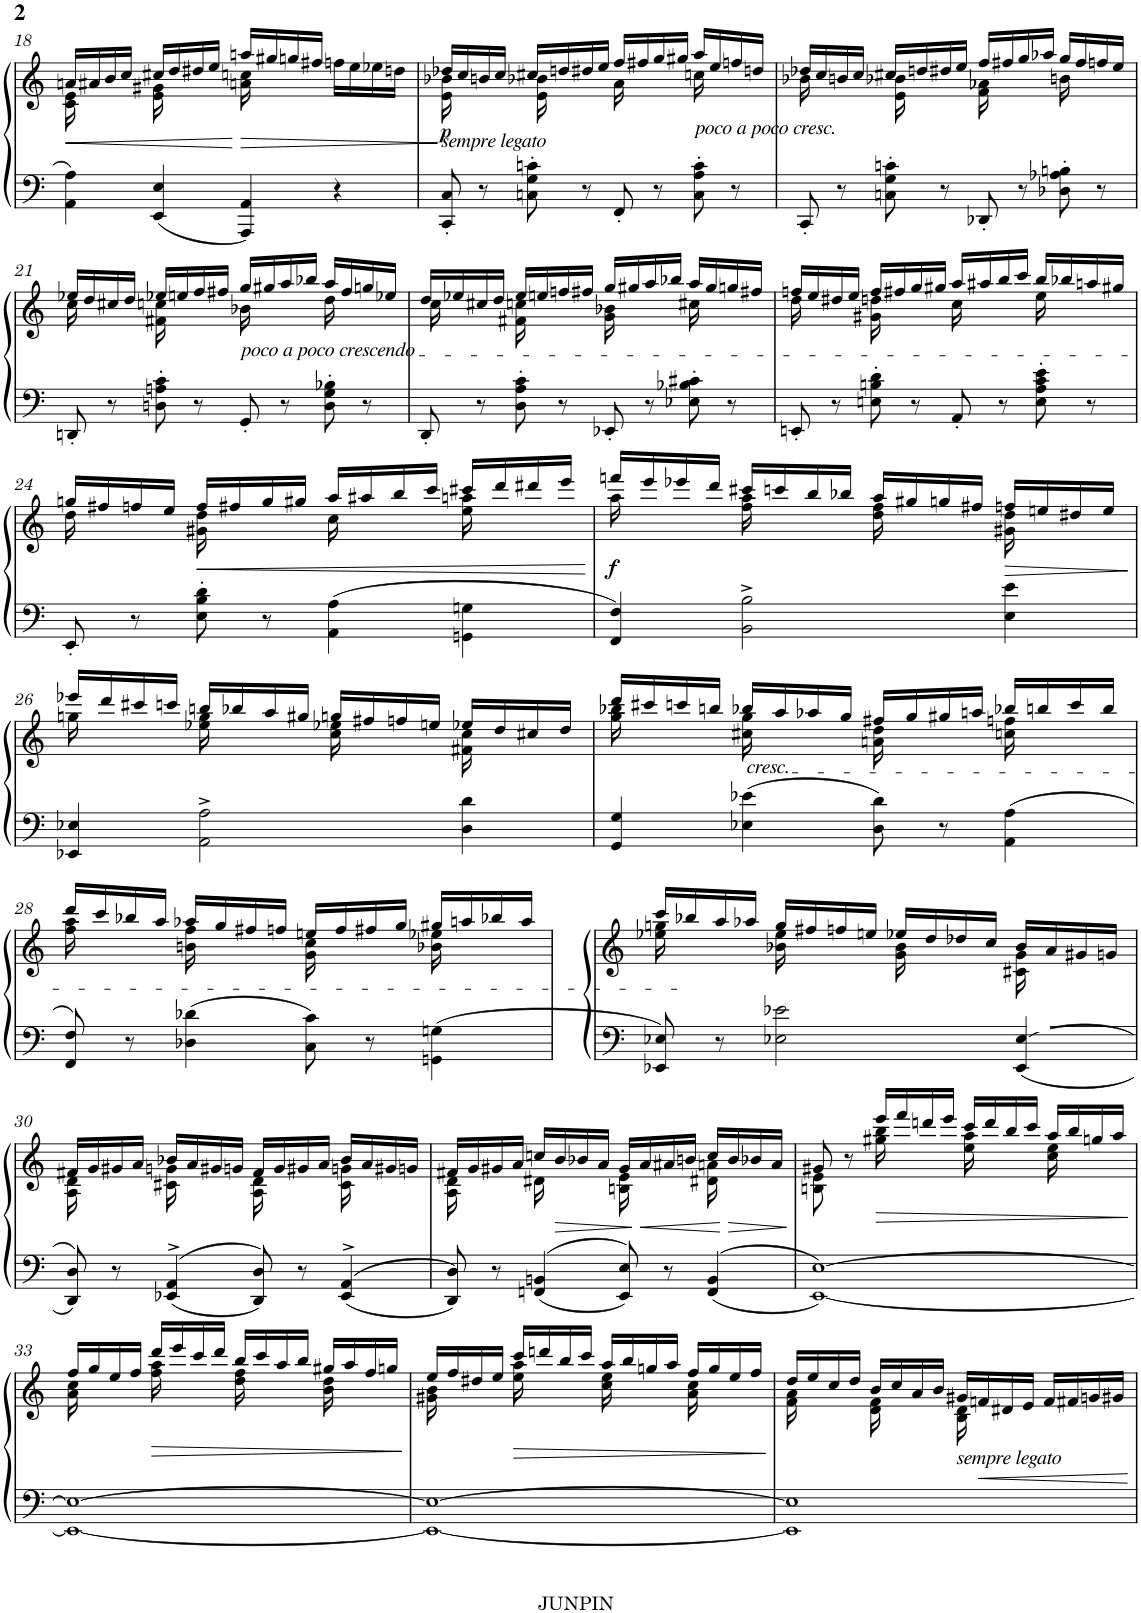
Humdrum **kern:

**kern	**kern	**dynam
*part1	*part1	*part1
*staff2	*staff1	*staff1/2
*I"Piano	*	*
*I'Pno.	*	*
!!LO:PB:g=z
*clefF4	*clefG2	*
*k[]	*k[]	*
*M4/4	*M4/4	*
*met(c)	*met(c)	*
=18	=18	=18
!	!	!LO:HP:b
*	*^	*
4AA\ 4A\	16an/LL	16c\ 16e\	<
.	16a#X/	8.ryy	.
.	16b/	.	.
.	16cc/JJ	.	.
4EE/ 4E/	16cc#X/LL	16e\ 16g#X\	.
.	16dd/	8.ryy	.
.	16dd#X/	.	.
.	16ee/JJ	.	.
!	!	!	!LO:HP:n=1:b
4AAA/ 4AA/	16aan^/LL	16an\ 16ccn\	[ >
.	16gg#X/	4..ryy	.
.	16ggn/	.	.
.	16ff#X/JJ	.	.
4r	16ffn\LL	.	.
.	16ee\	.	.
.	16ee-X\	.	.
.	16ddn\JJ	.	.
*	*v	*v	*
.	.	]
=19	=19	=19
*	*^	*
!	!LO:TX:b:i:t=sempre legato	!	!
!	!	!	!LO:DY:b
8CC/' 8C/'	16dd-X/LL	16e\ 16b-X\	p
.	16cc/	8.ryy	.
8r	16bn/	.	.
.	16cc/JJ	.	.
8Cn\' 8G\' 8cn\'	16cc#X/LL	16e\ 16b-X\	.
.	16ddn/	8.ryy	.
8r	16dd#X/	.	.
.	16ee/JJ	.	.
8FF'/	16ff/LL	16a\	.
.	16ff#X/	8.ryy	.
8r	16gg/	.	.
.	16gg#X/JJ	.	.
!	!LO:TX:b:i:t=poco a poco cresc.	!	!
8C\' 8A\' 8c\'	16aa/LL	16ccn\	.
.	16ee/	8.ryy	.
8r	16ffn/	.	.
.	16ddn/JJ	.	.
=20	=20	=20	=20
8CC'/	16dd-X/LL	16b-X\	.
.	16cc/	8.ryy	.
8r	16bn/	.	.
.	16cc/JJ	.	.
8Cn\' 8G\' 8cn\'	16cc#X/LL	16e\ 16b-X\	.
.	16ddn/	8.ryy	.
8r	16dd#X/	.	.
.	16ee/JJ	.	.
8DD-X'/	16ff/LL	16f\ 16a-X\	.
.	16ff#X/	8.ryy	.
8r	16gg/	.	.
.	16aa-X/JJ	.	.
8D-X\' 8A-X\' 8Bn\'	16gg/LL	16bn\	.
.	16ff#/	8.ryy	.
8r	16ffn/	.	.
.	16ee/JJ	.	.
!!LO:LB:g=z	!!
=21	=21	=21	=21
8DDn'/	16ee-X/LL	16cc\	.
.	16dd/	8.ryy	.
8r	16cc#X/	.	.
.	16dd/JJ	.	.
8Dn\' 8An\' 8c\'	16ee-X/LL	16f#X\ 16ccn\	.
.	16een/	8.ryy	.
8r	16ff/	.	.
.	16ff#X/JJ	.	.
!	!LO:TX:b:i:t=poco a poco crescendo	!	!
8GG'/	16gg/LL	16b-X\	.
.	16gg#X/	8.ryy	.
8r	16aa/	.	.
.	16bb-X/JJ	.	.
8D\' 8G\' 8B-X\'	16aa/LL	16dd\	.
.	16ff#/	8.ryy	.
8r	16ggn/	.	.
.	16ee-X/JJ	.	.
=22	=22	=22	=22
8DD'/	16dd/LL	16cc\	.
.	16ee-X/	8.ryy	.
8r	16cc#X/	.	.
.	16dd/JJ	.	.
8D\' 8A\' 8c\'	16ee-/LL	16f#X\ 16ccn\	.
.	16een/	8.ryy	.
8r	16ffn/	.	.
.	16ff#X/JJ	.	.
8EE-X'/	16gg/LL	16g\ 16b-X\	.
.	16gg#X/	8.ryy	.
8r	16aa/	.	.
.	16bb-X/JJ	.	.
8E-X\' 8B-X\' 8c#X\'	16aa/LL	16cc#X\	.
.	16gg#/	8.ryy	.
8r	16ggn/	.	.
.	16ff#X/JJ	.	.
=23	=23	=23	=23
8EEn'/	16ffn/LL	16dd\	.
.	16ee/	8.ryy	.
8r	16dd#X/	.	.
.	16ee/JJ	.	.
8En\' 8Bn\' 8d\'	16ff/LL	16g#X\ 16ddn\	.
.	16ff#X/	8.ryy	.
8r	16gg/	.	.
.	16gg#X/JJ	.	.
8AA'/	16aa/LL	16cc\	.
.	16aa#X/	8.ryy	.
8r	16bb/	.	.
.	16ccc/JJ	.	.
8E\' 8A\' 8c\' 8e\'	16bb/LL	16ee\	.
.	16bb-X/	8.ryy	.
8r	16aan/	.	.
.	16gg#X/JJ	.	.
!!LO:LB:g=z	!!
=24	=24	=24	=24
8EE'/	16ggn/LL	16dd\	.
.	16ff#X/	8.ryy	.
8r	16ffn/	.	.
.	16ee/JJ	.	.
!	!	!	!LO:HP:b
8E\' 8B\' 8d\'	16ff/LL	16g#X\ 16dd\	<
.	16ff#X/	8.ryy	.
8r	16gg/	.	.
.	16gg#X/JJ	.	.
4AA\ 4A\	16aa/LL	16cc\	.
.	16aa#X/	8.ryy	.
.	16bb/	.	.
.	16ccc/JJ	.	.
4GGn\ 4Gn\	16ccc#X/LL	16ee\ 16aan\	.
.	16ddd/	8.ryy	.
.	16ddd#X/	.	.
.	16eee/JJ	.	.
*	*v	*v	*
.	.	[
=25	=25	=25
*	*^	*
!	!	!	!LO:DY:b
4FF/ 4F/	16fffn/LL	16aa\	f
.	16eee/	8.ryy	.
.	16eee-X/	.	.
.	16ddd/JJ	.	.
2BB\^ 2B\^	16ccc#X/LL	16ff\ 16aa\	.
.	16cccn/	8.ryy	.
.	16bb/	.	.
.	16bb-X/JJ	.	.
.	16aa/LL	16dd\ 16ff\	.
.	16gg#X/	8.ryy	.
.	16ggn/	.	.
.	16ff#X/JJ	.	.
!	!	!	!LO:HP:b
4E\ 4e\	16ffn/LL	16g#X\ 16dd\	>
.	16een/	8.ryy	.
.	16dd#X/	.	.
.	16ee/JJ	.	.
*	*v	*v	*
.	.	]
!!LO:LB:g=z
=26	=26	=26
*	*^	*
4EE-X/ 4E-X/	16eee-X/LL	16ggn\	.
.	16ddd/	8.ryy	.
.	16ccc#X/	.	.
.	16cccn/JJ	.	.
2AA\^ 2A\^	16bbn/LL	16ee-X\ 16gg\	.
.	16bb-X/	8.ryy	.
.	16aa/	.	.
.	16gg#X/JJ	.	.
.	16ggn/LL	16cc\ 16ee-X\	.
.	16ff#X/	8.ryy	.
.	16ffn/	.	.
.	16een/JJ	.	.
4D\ 4d\	16ee-X/LL	16f#X\ 16cc\	.
.	16dd/	8.ryy	.
.	16cc#X/	.	.
.	16dd/JJ	.	.
=27	=27	=27	=27
4GG/ 4G/	16ddd/LL	16gg\ 16bb-X\	.
.	16ccc#X/	8.ryy	.
.	16cccn/	.	.
.	16bbn/JJ	.	.
!	!LO:TX:b:i:t=cresc.	!	!
4E-X\ 4e-X\	16bb-X/LL	16cc#X\ 16gg\	.
.	16aa/	8.ryy	.
.	16aa-X/	.	.
.	16gg/JJ	.	.
8D\ 8d\	16ff#X/LL	16an\ 16dd\	.
.	16gg/	8.ryy	.
8r	16gg#X/	.	.
.	16aan/JJ	.	.
4AA\ 4A\	16bb-X/LL	16ccn\ 16ffn\	.
.	16bbn/	8.ryy	.
.	16ccc/	.	.
.	16bb/JJ	.	.
!!LO:LB:g=z	!!
=28	=28	=28	=28
8FF/ 8F/	16ddd/LL	16ff\ 16aa\	.
.	16ccc/	8.ryy	.
8r	16bb-X/	.	.
.	16aa/JJ	.	.
4D-X\ 4d-X\	16aa-X/LL	16bn\ 16ff\	.
.	16gg/	8.ryy	.
.	16ff#X/	.	.
.	16ffn/JJ	.	.
8C\ 8c\	16een/LL	16g\ 16cc\	.
.	16ff/	8.ryy	.
8r	16ff#X/	.	.
.	16gg/JJ	.	.
4GGn\ 4Gn\	16gg#X/LL	16b-X\ 16ee-X\	.
.	16aan/	8.ryy	.
.	16bb-X/	.	.
.	16aa/JJ	.	.
=29	=29	=29	=29
8EE-X/ 8E-X/	16ccc/LL	16ee-X\ 16ggn\	.
.	16bb-X/	8.ryy	.
8r	16aa/	.	.
.	16aa-X/JJ	.	.
2E-X\ 2e-X\	16gg/LL	16b-X\ 16ee-\	.
.	16ff#X/	8.ryy	.
.	16ffn/	.	.
.	16een/JJ	.	.
.	16ee-X/LL	16g\ 16b-\	.
.	16dd/	8.ryy	.
.	16dd-X/	.	.
.	16cc/JJ	.	.
4EE-/ 4E-/	16b-/LL	16c#X\ 16g\	.
.	16a/	8.ryy	.
.	16g#X/	.	.
.	16gn/JJ	.	.
!!LO:LB:g=z	!!
=30	=30	=30	=30
8DD/ 8D/	16f#X/LL	16A\ 16d\	.
.	16g/	8.ryy	.
8r	16g#X/	.	.
.	16a/JJ	.	.
4EE-X/^> 4AA/^>	16b-X/LL	16c#X\ 16gn\	.
.	16a/	8.ryy	.
.	16g#X/	.	.
.	16gn/JJ	.	.
8DD/ 8D/	16f#/LL	16A\ 16d\	.
.	16g/	8.ryy	.
8r	16g#X/	.	.
.	16a/JJ	.	.
4EE-/^> 4AA/^>	16b-/LL	16c#\ 16gn\	.
.	16a/	8.ryy	.
.	16g#X/	.	.
.	16gn/JJ	.	.
=31	=31	=31	=31
8DD/ 8D/	16f#X/LL	16A\ 16d\	.
.	16g/	8.ryy	.
8r	16g#X/	.	.
.	16a/JJ	.	.
4FFn/ 4BBn/	16ccn/LL	16d#X\	.
!	!	!	!LO:HP:b
.	16b/	8.ryy	>
.	16b-X/	.	.
.	16a/JJ	.	.
8EE/ 8E/	16g#/LL	16Bn\ 16e\	.
!	!	!	!LO:HP:n=1:b
.	16a/	8.ryy	] <
8r	16a#X/	.	.
.	16bn/JJ	.	.
4FF/ 4BB/	16cc/LL	16d#X\ 16an\	.
!	!	!	!LO:HP:n=1:b
.	16b/	8.ryy	[ >
.	16b-X/	.	.
.	16a/JJ	.	.
*	*v	*v	*
.	.	]
=32	=32	=32
*	*^	*
[1EE [1E	8g#X/	8Bn\ 8e\	.
.	8r	8ryy	.
!	!	!	!LO:HP:b
.	16eee^/LL	16gg#X\ 16bb\	>
.	16fff/	8.ryy	.
.	16dddn/	.	.
.	16eee/JJ	.	.
.	16ccc^/LL	16ee\ 16aa\	.
.	16ddd/	8.ryy	.
.	16bb/	.	.
.	16ccc/JJ	.	.
.	16aa^/LL	16cc\ 16ee\	.
.	16bb/	8.ryy	.
.	16ggn/	.	.
.	16aa/JJ	.	.
*	*v	*v	*
.	.	]
!!LO:LB:g=z
=33	=33	=33
*	*^	*
1EE_ 1E_	16ff^/LL	16a\ 16cc\	.
.	16gg/	8.ryy	.
.	16ee/	.	.
.	16ff/JJ	.	.
!	!	!	!LO:HP:b
.	16ddd^/LL	16ff\ 16aa\	>
.	16eee/	8.ryy	.
.	16ccc/	.	.
.	16ddd/JJ	.	.
.	16bb^/LL	16dd\ 16ff\	.
.	16ccc/	8.ryy	.
.	16aa/	.	.
.	16bb/JJ	.	.
.	16gg#X^/LL	16b\ 16dd\	.
.	16aa/	8.ryy	.
.	16ff/	.	.
.	16ggn/JJ	.	.
*	*v	*v	*
.	.	]
=34	=34	=34
*	*^	*
1EE_ 1E_	16ee^/LL	16g#X\ 16b\	.
.	16ff/	8.ryy	.
.	16dd#X/	.	.
.	16ee/JJ	.	.
!	!	!	!LO:HP:b
.	16ccc^/LL	16ee\ 16aa\	>
.	16dddn/	8.ryy	.
.	16bb/	.	.
.	16ccc/JJ	.	.
.	16aa^/LL	16cc\ 16ee\	.
.	16bb/	8.ryy	.
.	16ggn/	.	.
.	16aa/JJ	.	.
.	16ff^/LL	16a\ 16cc\	.
.	16gg/	8.ryy	.
.	16ee/	.	.
.	16ff/JJ	.	.
*	*v	*v	*
.	.	]
=35	=35	=35
*	*^	*
1EE] 1E]	16dd^/LL	16f\ 16a\	.
.	16ee/	8.ryy	.
.	16cc/	.	.
.	16dd/JJ	.	.
.	16b^/LL	16d\ 16f\	.
.	16cc/	8.ryy	.
.	16a/	.	.
.	16b/JJ	.	.
!	!LO:TX:b:i:t=sempre legato	!	!
.	16g#X^/LL	16B\ 16d\	.
!	!	!	!LO:HP:b
.	16fn/	4..ryy	<
.	16d#X/	.	.
.	16e/JJ	.	.
.	16f/LL	.	.
.	16f#X/	.	.
.	16gn/	.	.
.	16g#X/JJ	.	.
*	*v	*v	*
.	.	[
=	=	=
*-	*-	*-
